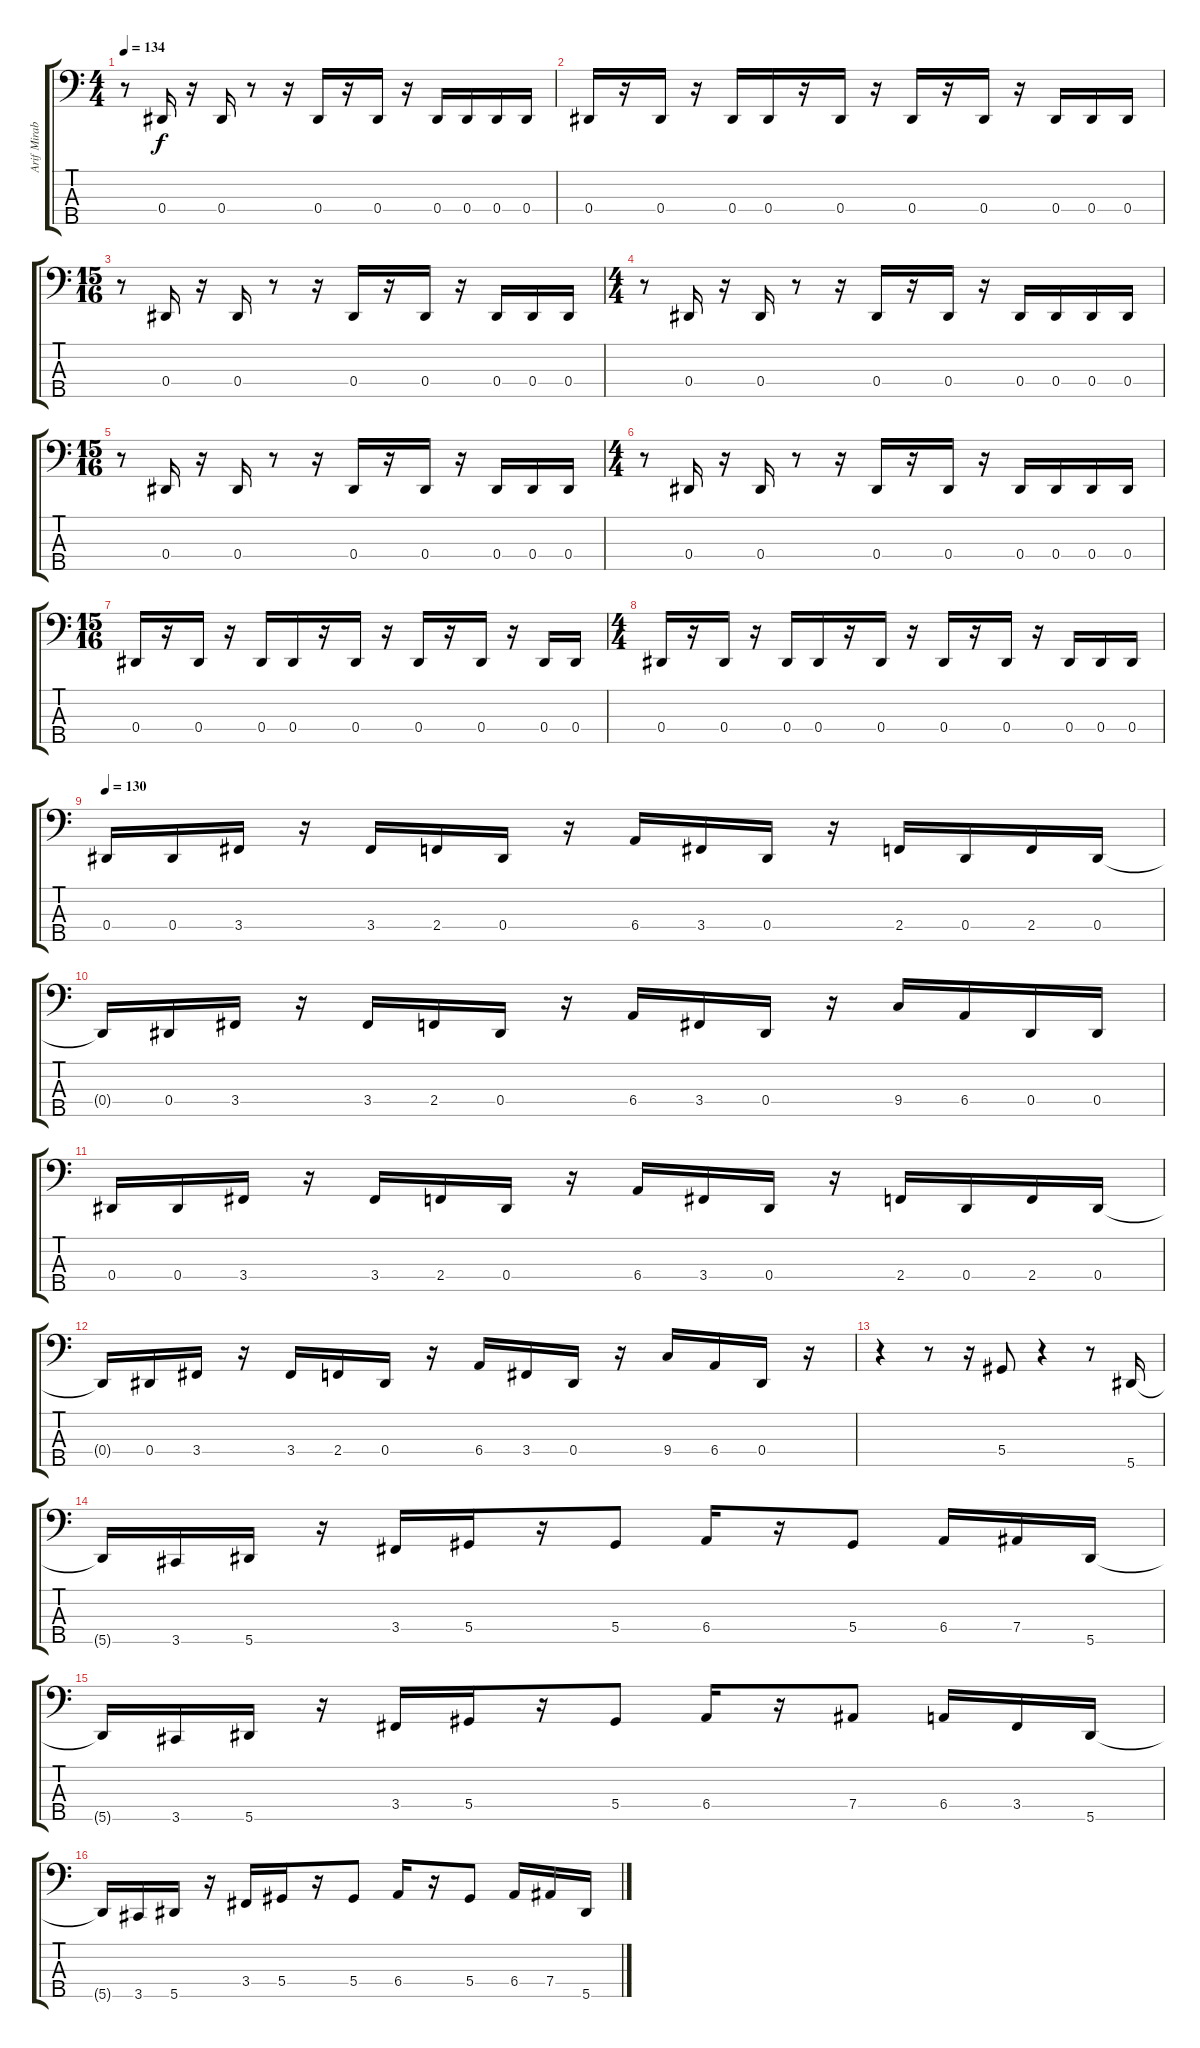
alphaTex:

\track ("Arif Mirabdolbaghi" "Arif Mirab") {instrument electricbassfinger}
\staff {score tabs}
\tuning (Gb2 Db2 Ab1 Eb1 Bb0) {hide}
\ts (4 4)
\tempo 134
\clef f4
\ks c
r.8{dy f} 0.4.16 r.16 0.4.16 r.8 r.16 0.4.16 r.16 0.4.16 r.16 0.4.16 0.4.16 0.4.16 0.4.16 |
0.4.16 r.16 0.4.16 r.16 0.4.16 0.4.16 r.16 0.4.16 r.16 0.4.16 r.16 0.4.16 r.16 0.4.16 0.4.16 0.4.16 |
\ts (15 16)
r.8 0.4.16 r.16 0.4.16 r.8 r.16 0.4.16 r.16 0.4.16 r.16 0.4.16 0.4.16 0.4.16 |
\ts (4 4)
r.8 0.4.16 r.16 0.4.16 r.8 r.16 0.4.16 r.16 0.4.16 r.16 0.4.16 0.4.16 0.4.16 0.4.16 |
\ts (15 16)
r.8 0.4.16 r.16 0.4.16 r.8 r.16 0.4.16 r.16 0.4.16 r.16 0.4.16 0.4.16 0.4.16 |
\ts (4 4)
r.8 0.4.16 r.16 0.4.16 r.8 r.16 0.4.16 r.16 0.4.16 r.16 0.4.16 0.4.16 0.4.16 0.4.16 |
\ts (15 16)
0.4.16 r.16 0.4.16 r.16 0.4.16 0.4.16 r.16 0.4.16 r.16 0.4.16 r.16 0.4.16 r.16 0.4.16 0.4.16 |
\ts (4 4)
0.4.16 r.16 0.4.16 r.16 0.4.16 0.4.16 r.16 0.4.16 r.16 0.4.16 r.16 0.4.16 r.16 0.4.16 0.4.16 0.4.16 |
\tempo 130
0.4.16 0.4.16 3.4.16 r.16 3.4.16 2.4.16 0.4.16 r.16 6.4.16 3.4.16 0.4.16 r.16 2.4.16 0.4.16 2.4.16 0.4.16 |
0.4{t}.16 0.4.16 3.4.16 r.16 3.4.16 2.4.16 0.4.16 r.16 6.4.16 3.4.16 0.4.16 r.16 9.4.16 6.4.16 0.4.16 0.4.16 |
0.4.16 0.4.16 3.4.16 r.16 3.4.16 2.4.16 0.4.16 r.16 6.4.16 3.4.16 0.4.16 r.16 2.4.16 0.4.16 2.4.16 0.4.16 |
0.4{t}.16 0.4.16 3.4.16 r.16 3.4.16 2.4.16 0.4.16 r.16 6.4.16 3.4.16 0.4.16 r.16 9.4.16 6.4.16 0.4.16 r.16 |
r.4 r.8 r.16 5.4.8 r.4 r.8 5.5.16 |
5.5{t}.16 3.5.16 5.5.16 r.16 3.4.16 5.4.16 r.16 5.4.8 6.4.16 r.16 5.4.8 6.4.16 7.4.16 5.5.16 |
5.5{t}.16 3.5.16 5.5.16 r.16 3.4.16 5.4.16 r.16 5.4.8 6.4.16 r.16 7.4.8 6.4.16 3.4.16 5.5.16 |
5.5{t}.16 3.5.16 5.5.16 r.16 3.4.16 5.4.16 r.16 5.4.8 6.4.16 r.16 5.4.8 6.4.16 7.4.16 5.5.16
